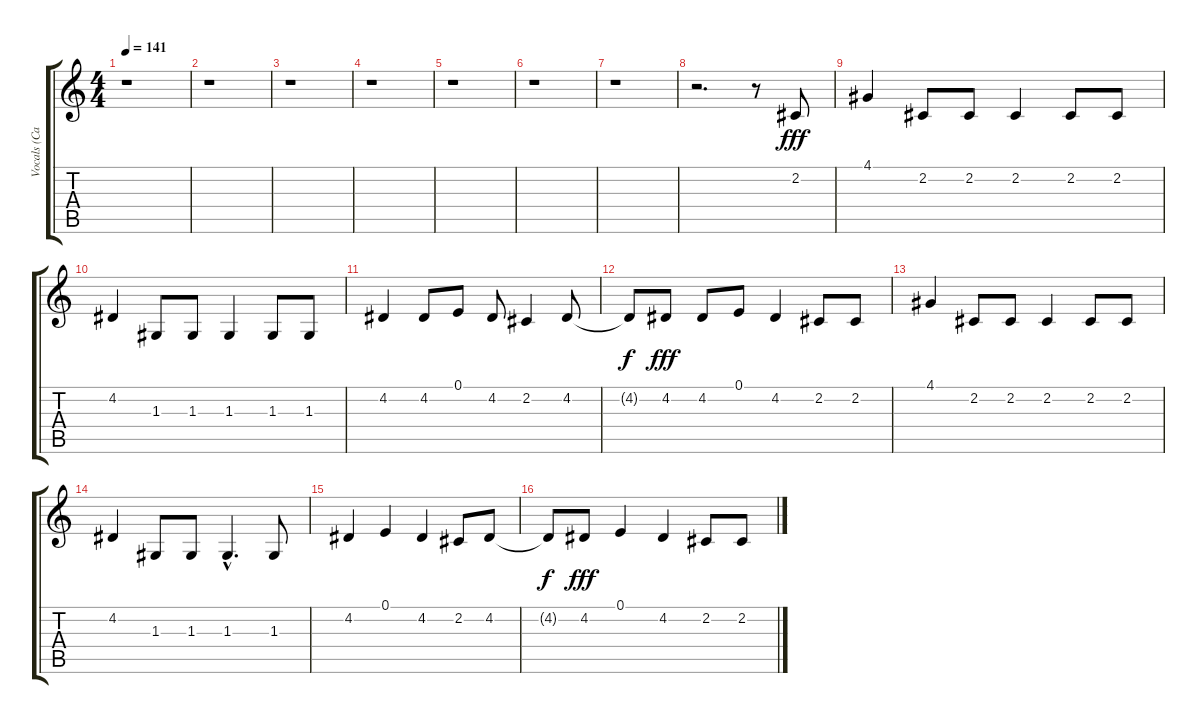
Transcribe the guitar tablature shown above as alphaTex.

\track ("Vocals (Carrie)" "Vocals (Ca") {instrument brightacousticpiano}
\staff {score tabs}
\tuning (E4 B3 G3 D3 A2 E2) {hide}
\ts (4 4)
\tempo 141
\clef g2
\ks c
r.1{dy fff} |
r.1 |
r.1 |
r.1 |
r.1 |
r.1 |
r.1 |
r.2{d} r.8 2.2.8 |
4.1.4 2.2.8 2.2.8 2.2.4 2.2.8 2.2.8 |
4.2.4 1.3.8 1.3.8 1.3.4 1.3.8 1.3.8 |
4.2.4 4.2.8 0.1.8 4.2.8 2.2.4 4.2.8 |
4.2{t}.8{dy f} 4.2.8{dy fff} 4.2.8 0.1.8 4.2.4 2.2.8 2.2.8 |
4.1.4 2.2.8 2.2.8 2.2.4 2.2.8 2.2.8 |
4.2.4 1.3.8 1.3.8 1.3{hac}.4{d} 1.3.8 |
4.2.4 0.1.4 4.2.4 2.2.8 4.2.8 |
4.2{t}.8{dy f} 4.2.8{dy fff} 0.1.4 4.2.4 2.2.8 2.2.8
